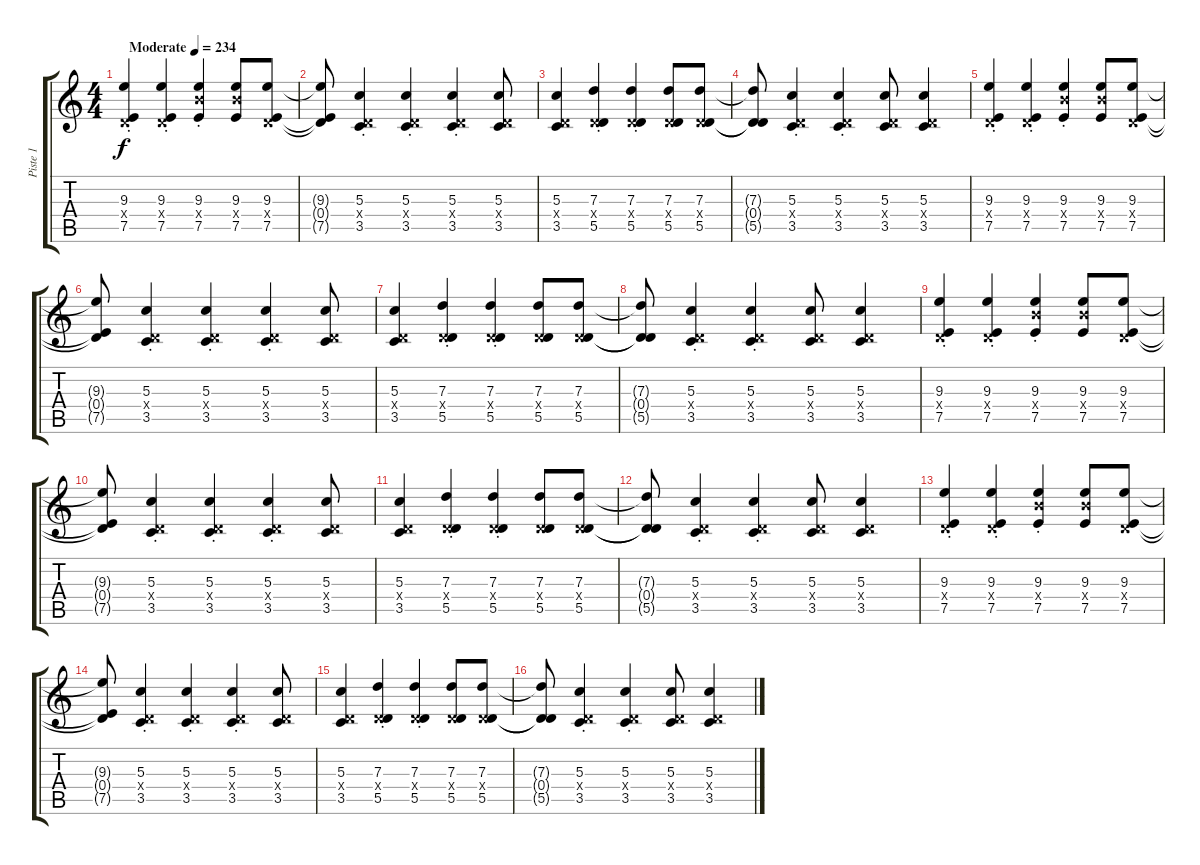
\track ("Piste 1" "Piste 1") {instrument distortionguitar}
\staff {score tabs}
\tuning (E4 B3 G3 D3 A2 E2) {hide}
\ts (4 4)
\tempo (234 "Moderate")
\clef g2
\ks c
(9.3{st} 0.4{x} 7.5{st}).4{dy f instrument distortionguitar} (9.3{st} 0.4{x} 7.5{st}).4 (9.3{st} 9.4{x} 7.5{st}).4 (9.3 9.4{x} 7.5).8 (9.3 0.4{x} 7.5).8 |
(9.3{t} 0.4{t} 7.5{t}).8 (5.3{st} 0.4{x} 3.5{st}).4 (5.3{st} 0.4{x} 3.5{st}).4 (5.3{st} 0.4{x} 3.5{st}).4 (5.3 0.4{x} 3.5).8 |
(5.3 0.4{x} 3.5).4 (7.3{st} 0.4{x} 5.5{st}).4 (7.3{st} 0.4{x} 5.5{st}).4 (7.3 0.4{x} 5.5).8 (7.3 0.4{x} 5.5).8 |
(7.3{t} 0.4{t} 5.5{t}).8 (5.3{st} 0.4{x} 3.5{st}).4 (5.3{st} 0.4{x} 3.5{st}).4 (5.3 0.4{x} 3.5).8 (5.3 0.4{x} 3.5).4 |
(9.3{st} 0.4{x} 7.5{st}).4 (9.3{st} 0.4{x} 7.5{st}).4 (9.3{st} 9.4{x} 7.5{st}).4 (9.3 9.4{x} 7.5).8 (9.3 0.4{x} 7.5).8 |
(9.3{t} 0.4{t} 7.5{t}).8 (5.3{st} 0.4{x} 3.5{st}).4 (5.3{st} 0.4{x} 3.5{st}).4 (5.3{st} 0.4{x} 3.5{st}).4 (5.3 0.4{x} 3.5).8 |
(5.3 0.4{x} 3.5).4 (7.3{st} 0.4{x} 5.5{st}).4 (7.3{st} 0.4{x} 5.5{st}).4 (7.3 0.4{x} 5.5).8 (7.3 0.4{x} 5.5).8 |
(7.3{t} 0.4{t} 5.5{t}).8 (5.3{st} 0.4{x} 3.5{st}).4 (5.3{st} 0.4{x} 3.5{st}).4 (5.3 0.4{x} 3.5).8 (5.3 0.4{x} 3.5).4 |
(9.3{st} 0.4{x} 7.5{st}).4 (9.3{st} 0.4{x} 7.5{st}).4 (9.3{st} 9.4{x} 7.5{st}).4 (9.3 9.4{x} 7.5).8 (9.3 0.4{x} 7.5).8 |
(9.3{t} 0.4{t} 7.5{t}).8 (5.3{st} 0.4{x} 3.5{st}).4 (5.3{st} 0.4{x} 3.5{st}).4 (5.3{st} 0.4{x} 3.5{st}).4 (5.3 0.4{x} 3.5).8 |
(5.3 0.4{x} 3.5).4 (7.3{st} 0.4{x} 5.5{st}).4 (7.3{st} 0.4{x} 5.5{st}).4 (7.3 0.4{x} 5.5).8 (7.3 0.4{x} 5.5).8 |
(7.3{t} 0.4{t} 5.5{t}).8 (5.3{st} 0.4{x} 3.5{st}).4 (5.3{st} 0.4{x} 3.5{st}).4 (5.3 0.4{x} 3.5).8 (5.3 0.4{x} 3.5).4 |
(9.3{st} 0.4{x} 7.5{st}).4 (9.3{st} 0.4{x} 7.5{st}).4 (9.3{st} 9.4{x} 7.5{st}).4 (9.3 9.4{x} 7.5).8 (9.3 0.4{x} 7.5).8 |
(9.3{t} 0.4{t} 7.5{t}).8 (5.3{st} 0.4{x} 3.5{st}).4 (5.3{st} 0.4{x} 3.5{st}).4 (5.3{st} 0.4{x} 3.5{st}).4 (5.3 0.4{x} 3.5).8 |
(5.3 0.4{x} 3.5).4 (7.3{st} 0.4{x} 5.5{st}).4 (7.3{st} 0.4{x} 5.5{st}).4 (7.3 0.4{x} 5.5).8 (7.3 0.4{x} 5.5).8 |
(7.3{t} 0.4{t} 5.5{t}).8 (5.3{st} 0.4{x} 3.5{st}).4 (5.3{st} 0.4{x} 3.5{st}).4 (5.3 0.4{x} 3.5).8 (5.3 0.4{x} 3.5).4
